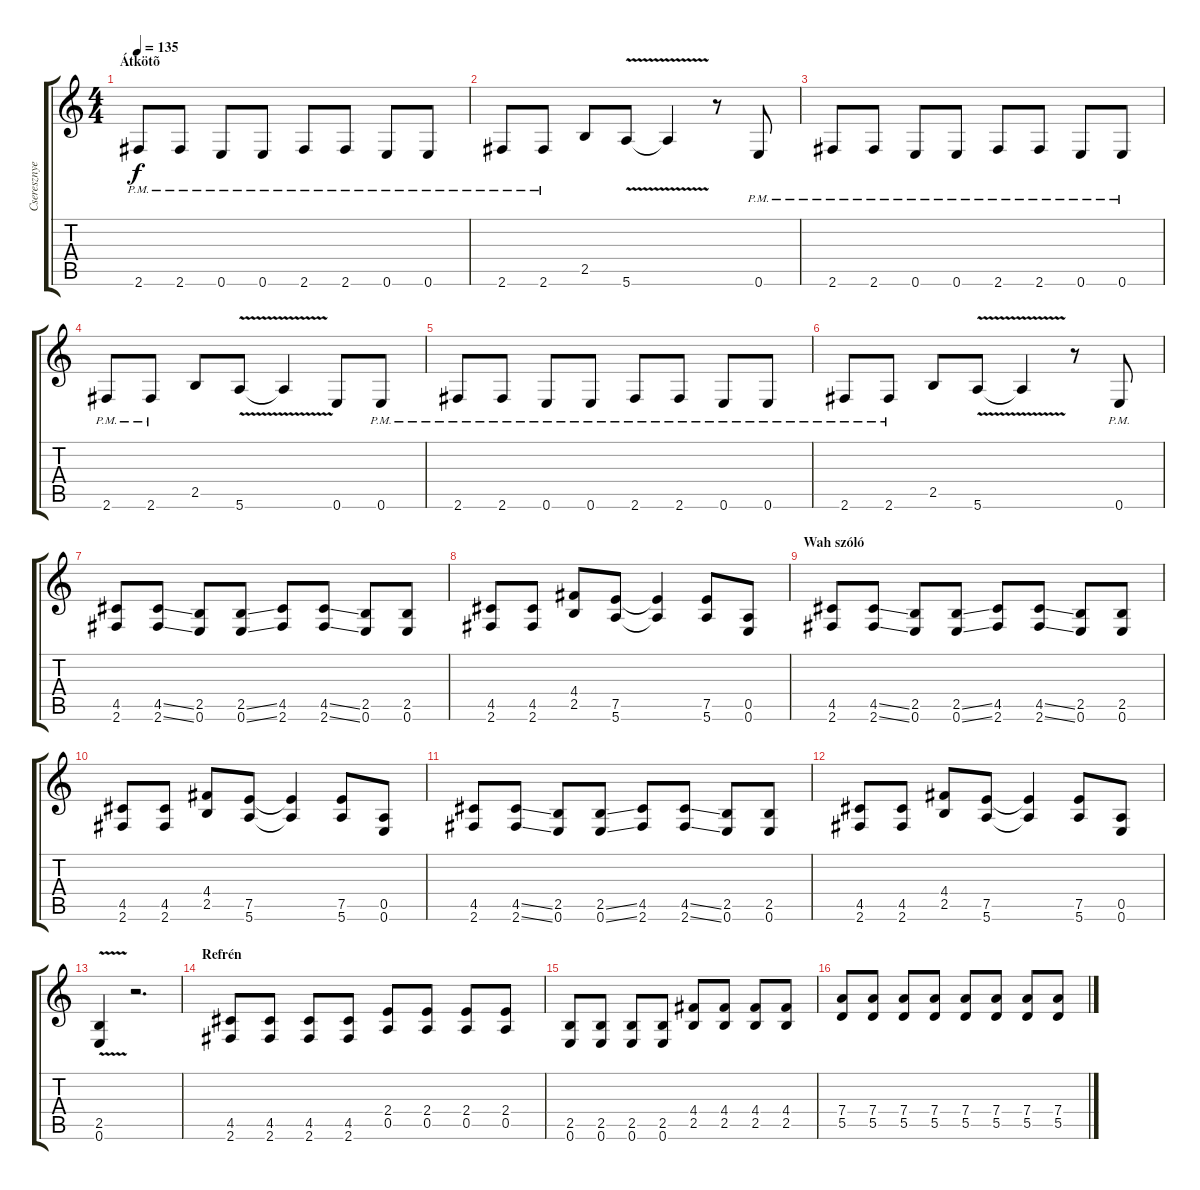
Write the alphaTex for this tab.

\track ("Cseresznye" "Cseresznye") {instrument distortionguitar}
\staff {score tabs}
\tuning (E4 B3 G3 D3 A2 E2) {hide}
\ts (4 4)
\section ("" "Átkötõ")
\tempo 135
\clef g2
\ks c
2.6{pm}.8{dy f} 2.6{pm}.8 0.6{pm}.8 0.6{pm}.8 2.6{pm}.8 2.6{pm}.8 0.6{pm}.8 0.6{pm}.8 |
2.6{pm}.8 2.6{pm}.8 2.5.8 5.6{v}.8 5.6{t}.4 r.8 0.6{pm}.8 |
2.6{pm}.8 2.6{pm}.8 0.6{pm}.8 0.6{pm}.8 2.6{pm}.8 2.6{pm}.8 0.6{pm}.8 0.6{pm}.8 |
2.6{pm}.8 2.6{pm}.8 2.5.8 5.6{v}.8 5.6{t}.4 0.6.8 0.6{pm}.8 |
2.6{pm}.8 2.6{pm}.8 0.6{pm}.8 0.6{pm}.8 2.6{pm}.8 2.6{pm}.8 0.6{pm}.8 0.6{pm}.8 |
2.6{pm}.8 2.6{pm}.8 2.5.8 5.6{v}.8 5.6{t}.4 r.8 0.6{pm}.8 |
(4.5 2.6).8 (4.5{ss} 2.6{ss}).8 (2.5 0.6).8 (2.5{ss} 0.6{ss}).8 (4.5 2.6).8 (4.5{ss} 2.6{ss}).8 (2.5 0.6).8 (2.5 0.6).8 |
(4.5 2.6).8 (4.5 2.6).8 (4.4 2.5).8 (7.5 5.6).8 (7.5{t} 5.6{t}).4 (7.5 5.6).8 (0.5 0.6).8 |
\section ("" "Wah szóló")
(4.5 2.6).8 (4.5{ss} 2.6{ss}).8 (2.5 0.6).8 (2.5{ss} 0.6{ss}).8 (4.5 2.6).8 (4.5{ss} 2.6{ss}).8 (2.5 0.6).8 (2.5 0.6).8 |
(4.5 2.6).8 (4.5 2.6).8 (4.4 2.5).8 (7.5 5.6).8 (7.5{t} 5.6{t}).4 (7.5 5.6).8 (0.5 0.6).8 |
(4.5 2.6).8 (4.5{ss} 2.6{ss}).8 (2.5 0.6).8 (2.5{ss} 0.6{ss}).8 (4.5 2.6).8 (4.5{ss} 2.6{ss}).8 (2.5 0.6).8 (2.5 0.6).8 |
(4.5 2.6).8 (4.5 2.6).8 (4.4 2.5).8 (7.5 5.6).8 (7.5{t} 5.6{t}).4 (7.5 5.6).8 (0.5 0.6).8 |
(2.5{v} 0.6{v}).4 r.2{d} |
\section ("" "Refrén")
(4.5 2.6).8 (4.5 2.6).8 (4.5 2.6).8 (4.5 2.6).8 (2.4 0.5).8 (2.4 0.5).8 (2.4 0.5).8 (2.4 0.5).8 |
(2.5 0.6).8 (2.5 0.6).8 (2.5 0.6).8 (2.5 0.6).8 (4.4 2.5).8 (4.4 2.5).8 (4.4 2.5).8 (4.4 2.5).8 |
(7.4 5.5).8 (7.4 5.5).8 (7.4 5.5).8 (7.4 5.5).8 (7.4 5.5).8 (7.4 5.5).8 (7.4 5.5).8 (7.4 5.5).8
